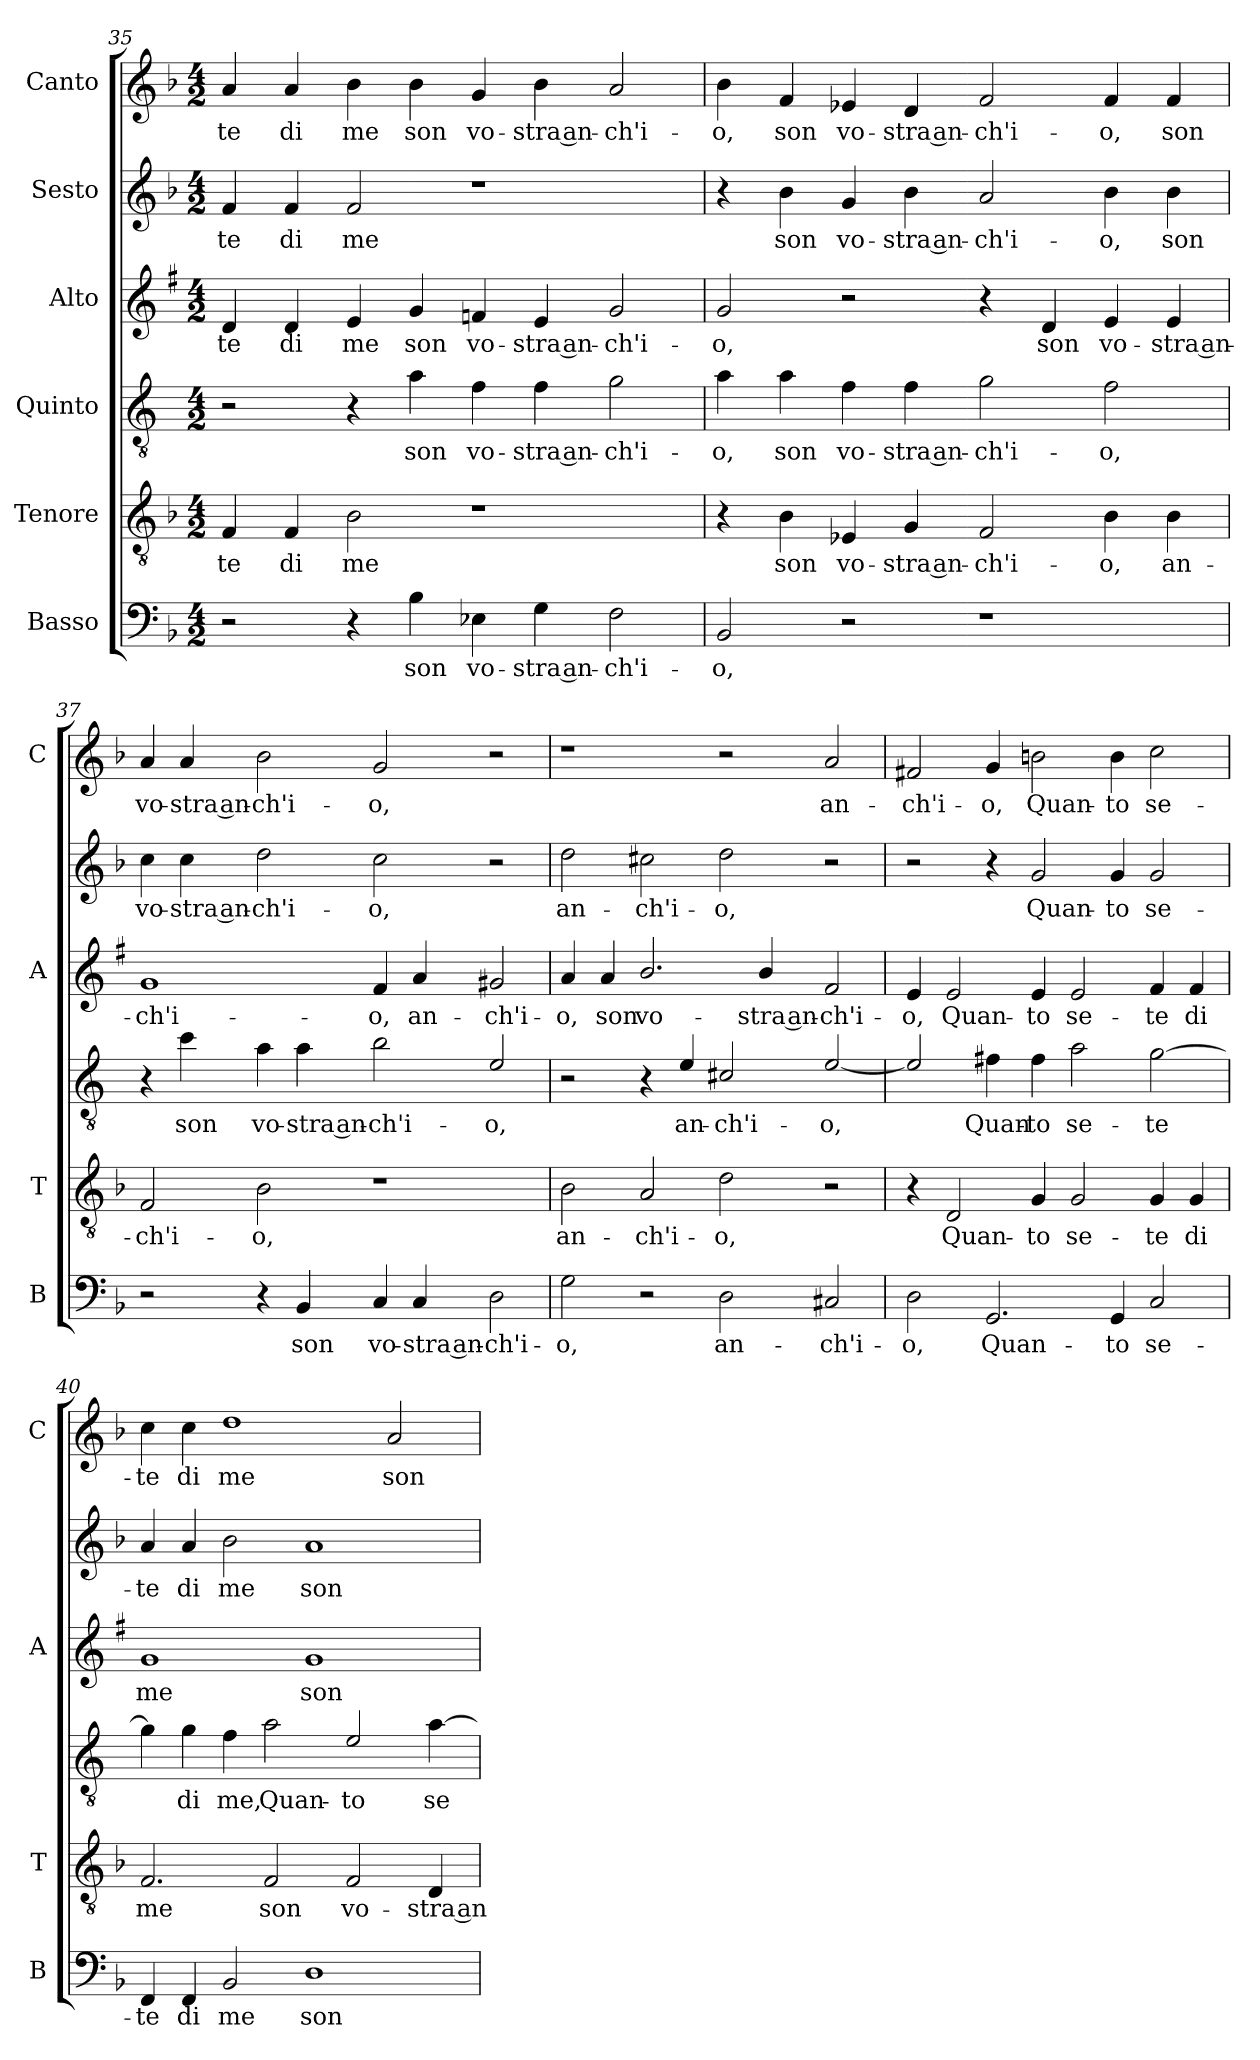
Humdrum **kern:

**kern	**text	**kern	**text	**kern	**text	**kern	**text	**kern	**text	**kern	**text
*part6	*part6	*part5	*part5	*part4	*part4	*part3	*part3	*part2	*part2	*part1	*part1
*staff6	*staff6	*staff5	*staff5	*staff4	*staff4	*staff3	*staff3	*staff2	*staff2	*staff1	*staff1
*I"Basso	*	*I"Tenore	*	*I"Quinto	*	*I"Alto	*	*I"Sesto	*	*I"Canto	*
*I'B	*	*I'T	*	*	*	*I'A	*	*	*	*I'C	*
!!LO:PB:g=z
*clefF4	*	*clefGv2	*	*clefGv2	*	*clefG2	*	*clefG2	*	*clefG2	*
*	*	*	*	*ITrd4c7	*	*ITrd1c2	*	*	*	*	*
*k[b-]	*	*k[b-]	*	*k[b-]	*	*k[b-]	*	*k[b-]	*	*k[b-]	*
*F:	*	*F:	*	*F:	*	*F:	*	*F:	*	*F:	*
*M4/2	*	*M4/2	*	*M4/2	*	*M4/2	*	*M4/2	*	*M4/2	*
=35	=35	=35	=35	=35	=35	=35	=35	=35	=35	=35	=35
!	!	!	!LO:LY:b	!	!	!	!LO:LY:b	!	!LO:LY:b	!	!LO:LY:b
2r	.	4F/	-te	2r	.	4c/	-te	4f/	-te	4a/	-te
!	!	!	!LO:LY:b	!	!	!	!LO:LY:b	!	!LO:LY:b	!	!LO:LY:b
.	.	4F/	di	.	.	4c/	di	4f/	di	4a/	di
!	!	!	!LO:LY:b	!	!	!	!LO:LY:b	!	!LO:LY:b	!	!LO:LY:b
4r	.	2B-\	me	4r	.	4d/	me	2f/	me	4b-\	me
!	!LO:LY:b	!	!	!	!LO:LY:b	!	!LO:LY:b	!	!	!	!LO:LY:b
4B-\	son	.	.	4d\	son	4f/	son	.	.	4b-\	son
!	!LO:LY:b	!	!	!	!LO:LY:b	!	!LO:LY:b	!	!	!	!LO:LY:b
4E-X\	vo-	1r	.	4B-\	vo-	4e-X/	vo-	1r	.	4g/	vo-
!	!LO:LY:b	!	!	!	!LO:LY:b	!	!LO:LY:b	!	!	!	!LO:LY:b
4G\	-stra an-	.	.	4B-\	-stra an-	4d/	-stra an-	.	.	4b-\	-stra an-
!	!LO:LY:b	!	!	!	!LO:LY:b	!	!LO:LY:b	!	!	!	!LO:LY:b
2F\	-ch'i-	.	.	2c\	-ch'i-	2f/	-ch'i-	.	.	2a/	-ch'i-
=36	=36	=36	=36	=36	=36	=36	=36	=36	=36	=36	=36
!	!LO:LY:b	!	!	!	!LO:LY:b	!	!LO:LY:b	!	!	!	!LO:LY:b
2BB-/	-o,	4r	.	4d\	-o,	2f/	-o,	4r	.	4b-\	-o,
!	!	!	!LO:LY:b	!	!LO:LY:b	!	!	!	!LO:LY:b	!	!LO:LY:b
.	.	4B-\	son	4d\	son	.	.	4b-\	son	4f/	son
!	!	!	!LO:LY:b	!	!LO:LY:b	!	!	!	!LO:LY:b	!	!LO:LY:b
2r	.	4E-X/	vo-	4B-\	vo-	2r	.	4g/	vo-	4e-X/	vo-
!	!	!	!LO:LY:b	!	!LO:LY:b	!	!	!	!LO:LY:b	!	!LO:LY:b
.	.	4G/	-stra an-	4B-\	-stra an-	.	.	4b-\	-stra an-	4d/	-stra an-
!	!	!	!LO:LY:b	!	!LO:LY:b	!	!	!	!LO:LY:b	!	!LO:LY:b
1r	.	2F/	-ch'i-	2c\	-ch'i-	4r	.	2a/	-ch'i-	2f/	-ch'i-
!	!	!	!	!	!	!	!LO:LY:b	!	!	!	!
.	.	.	.	.	.	4c/	son	.	.	.	.
!	!	!	!LO:LY:b	!	!LO:LY:b	!	!LO:LY:b	!	!LO:LY:b	!	!LO:LY:b
.	.	4B-\	-o,	2B-\	-o,	4d/	vo-	4b-\	-o,	4f/	-o,
!	!	!	!LO:LY:b	!	!	!	!LO:LY:b	!	!LO:LY:b	!	!LO:LY:b
.	.	4B-\	an-	.	.	4d/	-stra an-	4b-\	son	4f/	son
=37	=37	=37	=37	=37	=37	=37	=37	=37	=37	=37	=37
!	!	!	!LO:LY:b	!	!	!	!LO:LY:b	!	!LO:LY:b	!	!LO:LY:b
2r	.	2F/	-ch'i-	4r	.	1f	-ch'i-	4cc\	vo-	4a/	vo-
!	!	!	!	!	!LO:LY:b	!	!	!	!LO:LY:b	!	!LO:LY:b
.	.	.	.	4f\	son	.	.	4cc\	-stra an-	4a/	-stra an-
!	!	!	!LO:LY:b	!	!LO:LY:b	!	!	!	!LO:LY:b	!	!LO:LY:b
4r	.	2B-\	-o,	4d\	vo-	.	.	2dd\	-ch'i-	2b-\	-ch'i-
!	!LO:LY:b	!	!	!	!LO:LY:b	!	!	!	!	!	!
4BB-/	son	.	.	4d\	-stra an-	.	.	.	.	.	.
!	!LO:LY:b	!	!	!	!LO:LY:b	!	!LO:LY:b	!	!LO:LY:b	!	!LO:LY:b
4C/	vo-	1r	.	2e\	-ch'i-	4e/	-o,	2cc\	-o,	2g/	-o,
!	!LO:LY:b	!	!	!	!	!	!LO:LY:b	!	!	!	!
4C/	-stra an-	.	.	.	.	4g/	an-	.	.	.	.
!	!LO:LY:b	!	!	!	!LO:LY:b	!	!LO:LY:b	!	!	!	!
2D\	-ch'i-	.	.	2A/	-o,	2f#X/	-ch'i-	2r	.	2r	.
!!LO:LB:g=z
=38	=38	=38	=38	=38	=38	=38	=38	=38	=38	=38	=38
!	!LO:LY:b	!	!LO:LY:b	!	!	!	!LO:LY:b	!	!LO:LY:b	!	!
2G\	-o,	2B-\	an-	2r	.	4g/	-o,	2dd\	an-	1r	.
!	!	!	!	!	!	!	!LO:LY:b	!	!	!	!
.	.	.	.	.	.	4g/	son	.	.	.	.
!	!	!	!LO:LY:b	!	!	!	!LO:LY:b	!	!LO:LY:b	!	!
2r	.	2A/	-ch'i-	4r	.	2.a/	vo-	2cc#X\	-ch'i-	.	.
!	!	!	!	!	!LO:LY:b	!	!	!	!	!	!
.	.	.	.	4A/	an-	.	.	.	.	.	.
!	!LO:LY:b	!	!LO:LY:b	!	!LO:LY:b	!	!	!	!LO:LY:b	!	!
2D\	an-	2d\	-o,	2F#X/	-ch'i-	.	.	2dd\	-o,	2r	.
!	!	!	!	!	!	!	!LO:LY:b	!	!	!	!
.	.	.	.	.	.	4a/	-stra an-	.	.	.	.
!	!LO:LY:b	!	!	!	!LO:LY:b	!	!LO:LY:b	!	!	!	!LO:LY:b
2C#X/	-ch'i-	2r	.	[2A/	-o,	2e/	-ch'i-	2r	.	2a/	an-
=39	=39	=39	=39	=39	=39	=39	=39	=39	=39	=39	=39
!	!LO:LY:b	!	!	!	!	!	!LO:LY:b	!	!	!	!LO:LY:b
2D\	-o,	4r	.	2A/]	.	4d/	-o,	2r	.	2f#X/	-ch'i-
!	!	!	!LO:LY:b	!	!	!	!LO:LY:b	!	!	!	!
.	.	2D/	Quan-	.	.	2d/	Quan-	.	.	.	.
!	!LO:LY:b	!	!	!	!LO:LY:b	!	!	!	!	!	!LO:LY:b
2.GG/	Quan-	.	.	4Bn\	Quan-	.	.	4r	.	4g/	-o,
!	!	!	!LO:LY:b	!	!LO:LY:b	!	!LO:LY:b	!	!LO:LY:b	!	!LO:LY:b
.	.	4G/	-to	4B\	-to	4d/	-to	2g/	Quan-	2bn\	Quan-
!	!	!	!LO:LY:b	!	!LO:LY:b	!	!LO:LY:b	!	!	!	!
.	.	2G/	se-	2d\	se-	2d/	se-	.	.	.	.
!	!LO:LY:b	!	!	!	!	!	!	!	!LO:LY:b	!	!LO:LY:b
4GG/	-to	.	.	.	.	.	.	4g/	-to	4b\	-to
!	!LO:LY:b	!	!LO:LY:b	!	!LO:LY:b	!	!LO:LY:b	!	!LO:LY:b	!	!LO:LY:b
2C/	se-	4G/	-te	[2c\	-te	4e/	-te	2g/	se-	2cc\	se-
!	!	!	!LO:LY:b	!	!	!	!LO:LY:b	!	!	!	!
.	.	4G/	di	.	.	4e/	di	.	.	.	.
=40	=40	=40	=40	=40	=40	=40	=40	=40	=40	=40	=40
!	!LO:LY:b	!	!LO:LY:b	!	!	!	!LO:LY:b	!	!LO:LY:b	!	!LO:LY:b
4FF/	-te	2.F/	me	4c\]	.	1f	me	4a/	-te	4cc\	-te
!	!LO:LY:b	!	!	!	!LO:LY:b	!	!	!	!LO:LY:b	!	!LO:LY:b
4FF/	di	.	.	4c\	di	.	.	4a/	di	4cc\	di
!	!LO:LY:b	!	!	!	!LO:LY:b	!	!	!	!LO:LY:b	!	!LO:LY:b
2BB-/	me	.	.	4B-\	me,	.	.	2b-\	me	1dd	me
!	!	!	!LO:LY:b	!	!LO:LY:b	!	!	!	!	!	!
.	.	2F/	son	2d\	Quan-	.	.	.	.	.	.
!	!LO:LY:b	!	!	!	!	!	!LO:LY:b	!	!LO:LY:b	!	!
1D	son	.	.	.	.	1f	son	1a	son	.	.
!	!	!	!LO:LY:b	!	!LO:LY:b	!	!	!	!	!	!
.	.	2F/	vo-	2A/	-to	.	.	.	.	.	.
!	!	!	!	!	!	!	!	!	!	!	!LO:LY:b
.	.	.	.	.	.	.	.	.	.	2a/	son
!	!	!	!LO:LY:b	!	!LO:LY:b	!	!	!	!	!	!
.	.	4D/	-stra an-	[4d\	se-	.	.	.	.	.	.
=	=	=	=	=	=	=	=	=	=	=	=
*-	*-	*-	*-	*-	*-	*-	*-	*-	*-	*-	*-
